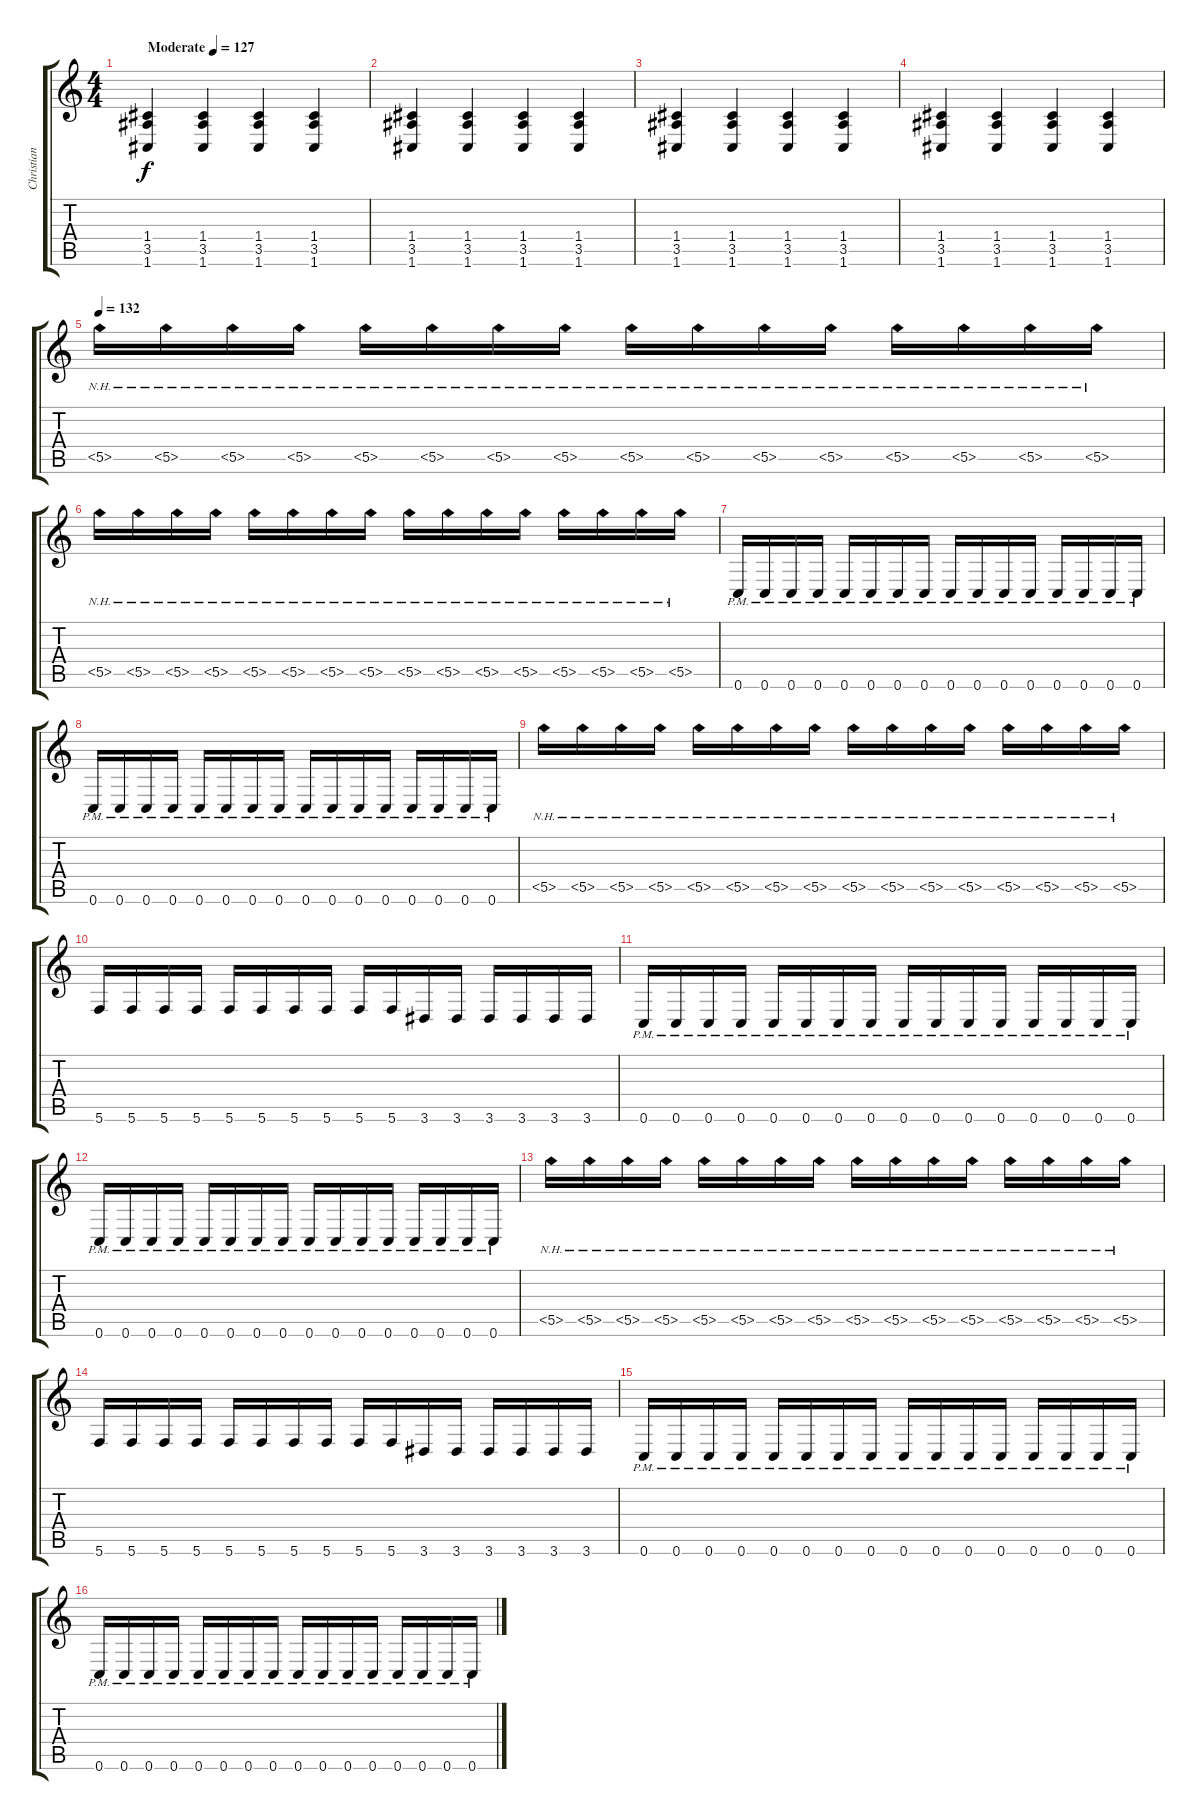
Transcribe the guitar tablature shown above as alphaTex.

\track ("Christian Andreu" "Christian ") {instrument distortionguitar}
\staff {score tabs}
\tuning (D4 A3 F3 C3 G2 C2) {hide}
\ts (4 4)
\tempo (127 "Moderate")
\clef g2
\ks c
(1.4 3.5 1.6).4{dy f instrument distortionguitar} (1.4 3.5 1.6).4 (1.4 3.5 1.6).4 (1.4 3.5 1.6).4 |
(1.4 3.5 1.6).4 (1.4 3.5 1.6).4 (1.4 3.5 1.6).4 (1.4 3.5 1.6).4 |
(1.4 3.5 1.6).4 (1.4 3.5 1.6).4 (1.4 3.5 1.6).4 (1.4 3.5 1.6).4 |
(1.4 3.5 1.6).4 (1.4 3.5 1.6).4 (1.4 3.5 1.6).4 (1.4 3.5 1.6).4 |
\tempo 132
5.5{nh}.16 5.5{nh}.16 5.5{nh}.16 5.5{nh}.16 5.5{nh}.16 5.5{nh}.16 5.5{nh}.16 5.5{nh}.16 5.5{nh}.16 5.5{nh}.16 5.5{nh}.16 5.5{nh}.16 5.5{nh}.16 5.5{nh}.16 5.5{nh}.16 5.5{nh}.16 |
5.5{nh}.16 5.5{nh}.16 5.5{nh}.16 5.5{nh}.16 5.5{nh}.16 5.5{nh}.16 5.5{nh}.16 5.5{nh}.16 5.5{nh}.16 5.5{nh}.16 5.5{nh}.16 5.5{nh}.16 5.5{nh}.16 5.5{nh}.16 5.5{nh}.16 5.5{nh}.16 |
0.6{pm}.16 0.6{pm}.16 0.6{pm}.16 0.6{pm}.16 0.6{pm}.16 0.6{pm}.16 0.6{pm}.16 0.6{pm}.16 0.6{pm}.16 0.6{pm}.16 0.6{pm}.16 0.6{pm}.16 0.6{pm}.16 0.6{pm}.16 0.6{pm}.16 0.6{pm}.16 |
0.6{pm}.16 0.6{pm}.16 0.6{pm}.16 0.6{pm}.16 0.6{pm}.16 0.6{pm}.16 0.6{pm}.16 0.6{pm}.16 0.6{pm}.16 0.6{pm}.16 0.6{pm}.16 0.6{pm}.16 0.6{pm}.16 0.6{pm}.16 0.6{pm}.16 0.6{pm}.16 |
5.5{nh}.16 5.5{nh}.16 5.5{nh}.16 5.5{nh}.16 5.5{nh}.16 5.5{nh}.16 5.5{nh}.16 5.5{nh}.16 5.5{nh}.16 5.5{nh}.16 5.5{nh}.16 5.5{nh}.16 5.5{nh}.16 5.5{nh}.16 5.5{nh}.16 5.5{nh}.16 |
5.6.16 5.6.16 5.6.16 5.6.16 5.6.16 5.6.16 5.6.16 5.6.16 5.6.16 5.6.16 3.6.16 3.6.16 3.6.16 3.6.16 3.6.16 3.6.16 |
0.6{pm}.16 0.6{pm}.16 0.6{pm}.16 0.6{pm}.16 0.6{pm}.16 0.6{pm}.16 0.6{pm}.16 0.6{pm}.16 0.6{pm}.16 0.6{pm}.16 0.6{pm}.16 0.6{pm}.16 0.6{pm}.16 0.6{pm}.16 0.6{pm}.16 0.6{pm}.16 |
0.6{pm}.16 0.6{pm}.16 0.6{pm}.16 0.6{pm}.16 0.6{pm}.16 0.6{pm}.16 0.6{pm}.16 0.6{pm}.16 0.6{pm}.16 0.6{pm}.16 0.6{pm}.16 0.6{pm}.16 0.6{pm}.16 0.6{pm}.16 0.6{pm}.16 0.6{pm}.16 |
5.5{nh}.16 5.5{nh}.16 5.5{nh}.16 5.5{nh}.16 5.5{nh}.16 5.5{nh}.16 5.5{nh}.16 5.5{nh}.16 5.5{nh}.16 5.5{nh}.16 5.5{nh}.16 5.5{nh}.16 5.5{nh}.16 5.5{nh}.16 5.5{nh}.16 5.5{nh}.16 |
5.6.16 5.6.16 5.6.16 5.6.16 5.6.16 5.6.16 5.6.16 5.6.16 5.6.16 5.6.16 3.6.16 3.6.16 3.6.16 3.6.16 3.6.16 3.6.16 |
0.6{pm}.16 0.6{pm}.16 0.6{pm}.16 0.6{pm}.16 0.6{pm}.16 0.6{pm}.16 0.6{pm}.16 0.6{pm}.16 0.6{pm}.16 0.6{pm}.16 0.6{pm}.16 0.6{pm}.16 0.6{pm}.16 0.6{pm}.16 0.6{pm}.16 0.6{pm}.16 |
0.6{pm}.16 0.6{pm}.16 0.6{pm}.16 0.6{pm}.16 0.6{pm}.16 0.6{pm}.16 0.6{pm}.16 0.6{pm}.16 0.6{pm}.16 0.6{pm}.16 0.6{pm}.16 0.6{pm}.16 0.6{pm}.16 0.6{pm}.16 0.6{pm}.16 0.6{pm}.16
